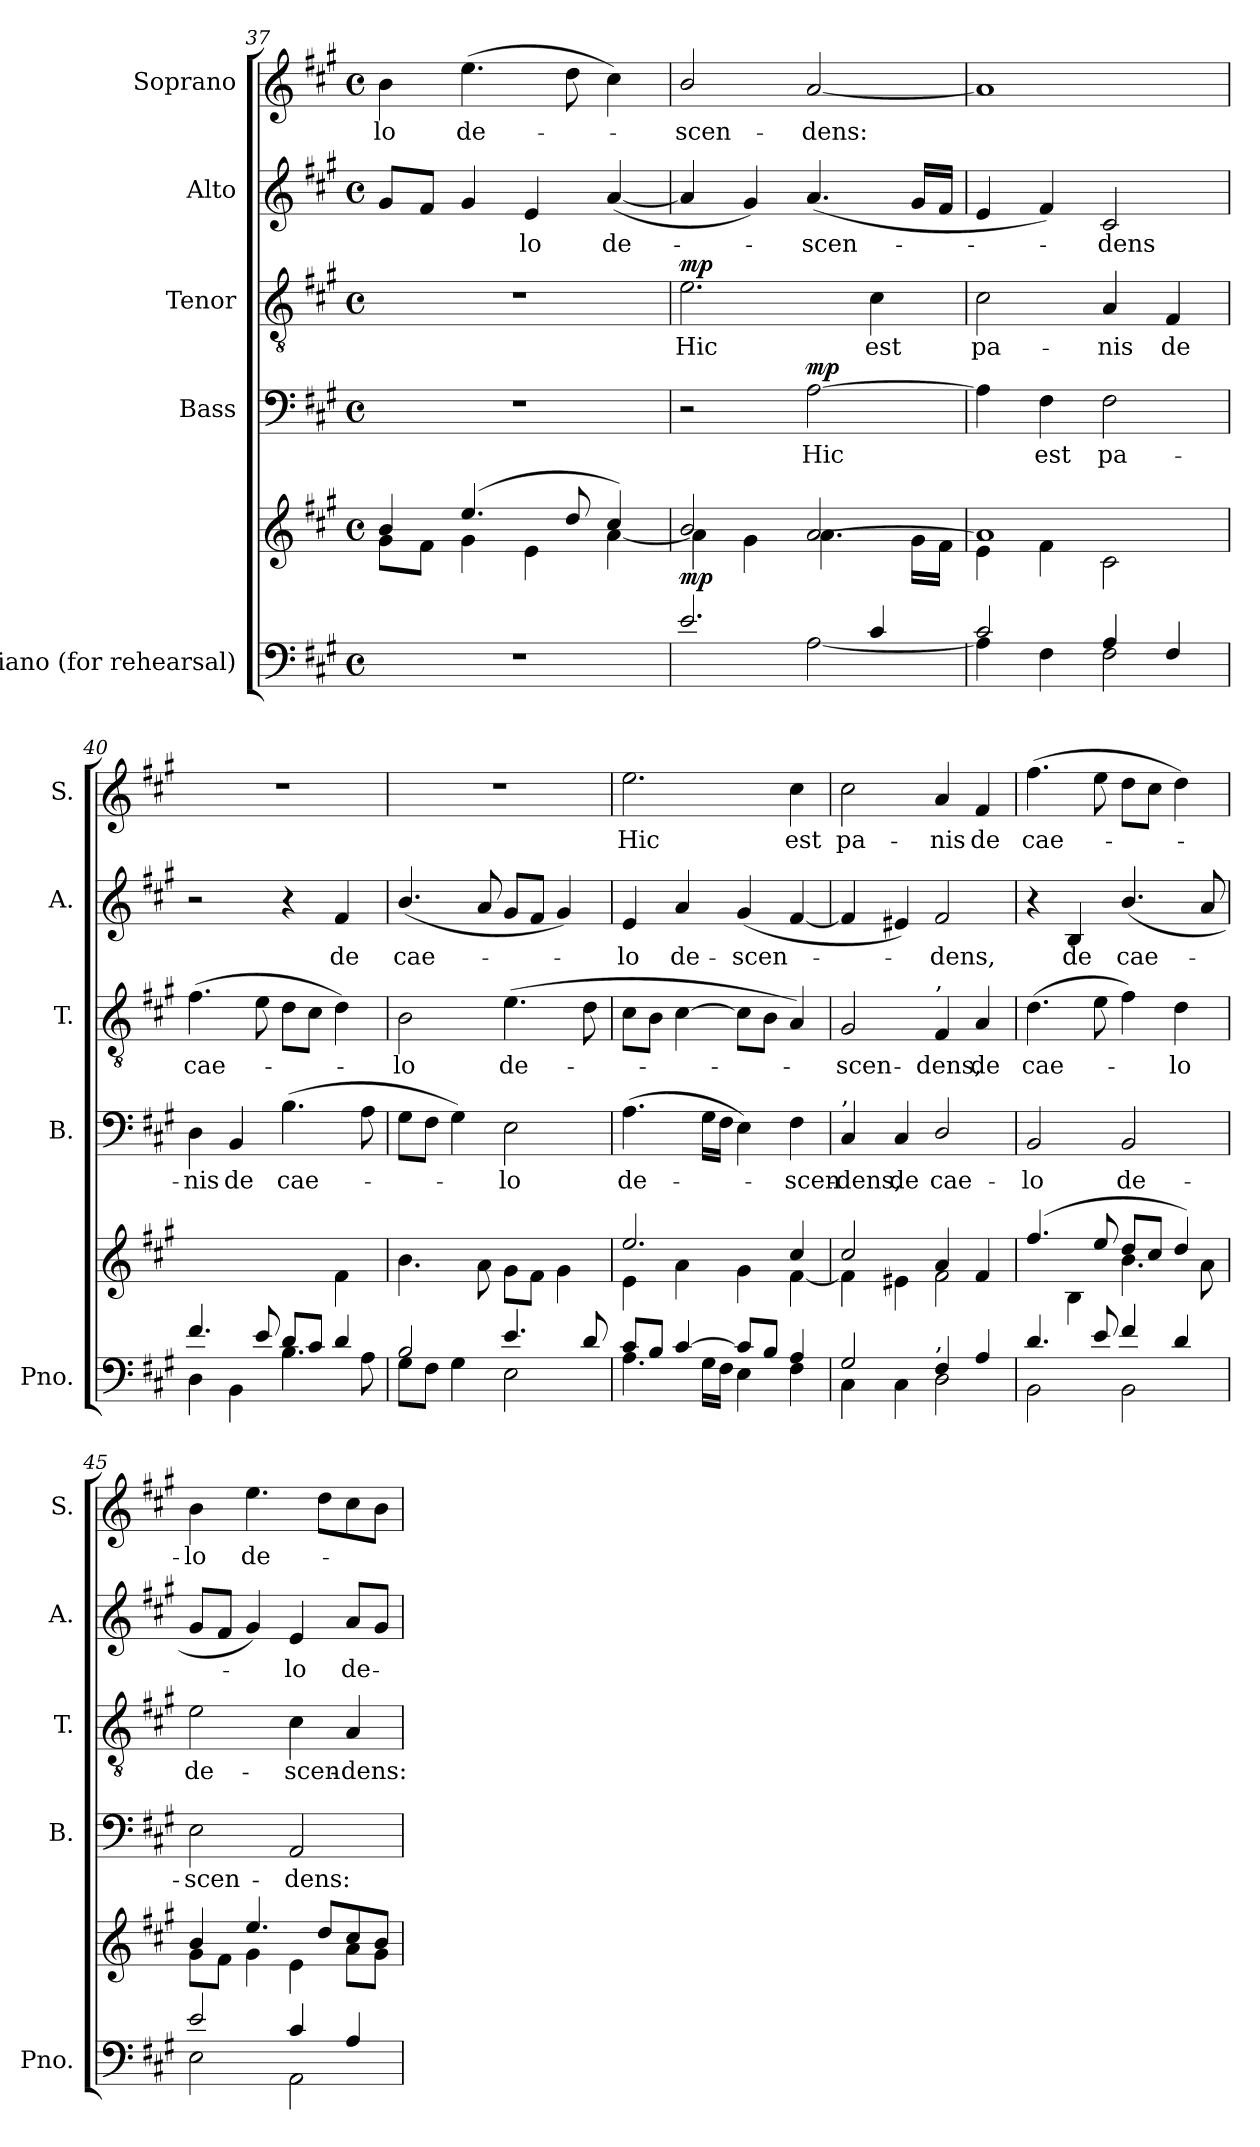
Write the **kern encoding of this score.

**kern	**kern	**dynam	**kern	**text	**dynam	**kern	**text	**dynam	**kern	**text	**kern	**text
*part5	*part5	*part5	*part4	*part4	*part4	*part3	*part3	*part3	*part2	*part2	*part1	*part1
*staff6	*staff5	*staff5/6	*staff4	*staff4	*staff4	*staff3	*staff3	*staff3	*staff2	*staff2	*staff1	*staff1
*I"Piano (for  rehearsal)	*	*	*I"Bass	*	*	*I"Tenor	*	*	*I"Alto	*	*I"Soprano	*
*I'Pno.	*	*	*I'B.	*	*	*I'T.	*	*	*I'A.	*	*I'S.	*
*clefF4	*clefG2	*	*clefF4	*	*	*clefGv2	*	*	*clefG2	*	*clefG2	*
*k[f#c#g#]	*k[f#c#g#]	*	*k[f#c#g#]	*	*	*k[f#c#g#]	*	*	*k[f#c#g#]	*	*k[f#c#g#]	*
*A:	*A:	*	*A:	*	*	*A:	*	*	*A:	*	*A:	*
*M4/4	*M4/4	*	*M4/4	*	*	*M4/4	*	*	*M4/4	*	*M4/4	*
*met(c)	*met(c)	*	*met(c)	*	*	*met(c)	*	*	*met(c)	*	*met(c)	*
=37	=37	=37	=37	=37	=37	=37	=37	=37	=37	=37	=37	=37
*	*^	*	*	*	*	*	*	*	*	*	*	*
!	!	!	!	!	!	!	!	!	!	!	!	!	!LO:LY:b
1r	4b/	8g#\L	.	1r	.	.	1r	.	.	8g#/L	.	4b\	-lo
.	.	8f#\J	.	.	.	.	.	.	.	8f#/J	.	.	.
!	!	!	!	!	!	!	!	!	!	!	!	!	!LO:LY:b
.	(>4.ee/	4g#\	.	.	.	.	.	.	.	4g#/	.	(>4.ee\	de-
!	!	!	!	!	!	!	!	!	!	!	!LO:LY:b	!	!
.	.	4e\	.	.	.	.	.	.	.	4e/	-lo	.	.
.	8dd/	.	.	.	.	.	.	.	.	.	.	8dd\	.
!	!	!	!	!	!	!	!	!	!	!	!LO:LY:b	!	!
.	4cc#/)	[4a\	.	.	.	.	.	.	.	(<[4a/	de-	4cc#\)	.
!!LO:PB:g=z
=38	=38	=38	=38	=38	=38	=38	=38	=38	=38	=38	=38	=38	=38
*^	*	*	*	*	*	*	*	*	*	*	*	*	*
!	!	!	!	!LO:DY:a=2	!	!	!	!	!LO:LY:b	!LO:DY:a	!	!	!	!LO:LY:b
2.e/	2ryy	2b/	4a\]	mp	2r	.	.	2.e\	Hic	mp	4a/]	.	2b/	scen-
.	.	.	4g#\	.	.	.	.	.	.	.	4g#/)	.	.	.
!	!	!	!	!	!	!LO:LY:b	!LO:DY:a	!	!	!	!	!LO:LY:b	!	!LO:LY:b
.	[2A\	[2a/	4.a\	.	[2A\	Hic	mp	.	.	.	(<4.a/	scen--	[2a/	-dens:
!	!	!	!	!	!	!	!	!	!LO:LY:b	!	!	!	!	!
4c#/	.	.	.	.	.	.	.	4c#\	est	.	.	.	.	.
.	.	.	16g#\LL	.	.	.	.	.	.	.	16g#/LL	.	.	.
.	.	.	16f#\JJ	.	.	.	.	.	.	.	16f#/JJ	.	.	.
=39	=39	=39	=39	=39	=39	=39	=39	=39	=39	=39	=39	=39	=39	=39
!	!	!	!	!	!	!	!	!	!LO:LY:b	!	!	!	!	!
2c#/	4A\]	1a]	4e\	.	4A\]	.	.	2c#\	pa-	.	4e/	.	1a]	.
!	!	!	!	!	!	!LO:LY:b	!	!	!	!	!	!	!	!
.	4F#\	.	4f#\	.	4F#\	est	.	.	.	.	4f#/)	.	.	.
!	!	!	!	!	!	!LO:LY:b	!	!	!LO:LY:b	!	!	!LO:LY:b	!	!
4A/	2F#\	.	2c#\	.	2F#\	pa-	.	4A/	-nis	.	2c#/	-dens	.	.
!	!	!	!	!	!	!	!	!	!LO:LY:b	!	!	!	!	!
4F#/	.	.	.	.	.	.	.	4F#/	de	.	.	.	.	.
=40	=40	=40	=40	=40	=40	=40	=40	=40	=40	=40	=40	=40	=40	=40
!	!	!	!	!	!	!LO:LY:b	!	!	!LO:LY:b	!	!	!	!	!
4.f#/	4D\	1ryy	2.ryy	.	4D\	-nis	.	(>4.f#\	cae--	.	2r	.	1r	.
!	!	!	!	!	!	!LO:LY:b	!	!	!	!	!	!	!	!
.	4BB\	.	.	.	4BB/	de	.	.	.	.	.	.	.	.
8e/	.	.	.	.	.	.	.	8e\	.	.	.	.	.	.
!	!	!	!	!	!	!LO:LY:b	!	!	!	!	!	!	!	!
8d/L	4.B\	.	.	.	(>4.B\	cae--	.	8d\L	.	.	4r	.	.	.
8c#/J	.	.	.	.	.	.	.	8c#\J	.	.	.	.	.	.
!	!	!	!	!	!	!	!	!	!	!	!	!LO:LY:b	!	!
4d/	.	.	4f#\	.	.	.	.	4d\)	.	.	4f#/	de	.	.
.	8A\	.	.	.	8A\	.	.	.	.	.	.	.	.	.
=41	=41	=41	=41	=41	=41	=41	=41	=41	=41	=41	=41	=41	=41	=41
!	!	!	!	!	!	!	!	!	!LO:LY:b	!	!	!LO:LY:b	!	!
2B/	8G#\L	1ryy	4.b\	.	8G#\L	.	.	2B\	-lo	.	(<4.b/	cae--	1r	.
.	8F#\J	.	.	.	8F#\J	.	.	.	.	.	.	.	.	.
.	4G#\	.	.	.	4G#\)	.	.	.	.	.	.	.	.	.
.	.	.	8a\	.	.	.	.	.	.	.	8a/	.	.	.
!	!	!	!	!	!	!LO:LY:b	!	!	!LO:LY:b	!	!	!	!	!
4.e/	2E\	.	8g#\L	.	2E\	-lo	.	(>4.e\	de--	.	8g#/L	.	.	.
.	.	.	8f#\J	.	.	.	.	.	.	.	8f#/J	.	.	.
.	.	.	4g#\	.	.	.	.	.	.	.	4g#/)	.	.	.
8d/	.	.	.	.	.	.	.	8d\	.	.	.	.	.	.
=42	=42	=42	=42	=42	=42	=42	=42	=42	=42	=42	=42	=42	=42	=42
!	!	!	!	!	!	!LO:LY:b	!	!	!	!	!	!LO:LY:b	!	!LO:LY:b
8c#/L	4.A\	2.ee/	4e\	.	(>4.A\	de--	.	8c#\L	.	.	4e/	-lo	2.ee\	Hic
8B/J	.	.	.	.	.	.	.	8B\J	.	.	.	.	.	.
!	!	!	!	!	!	!	!	!	!	!	!	!LO:LY:b	!	!
[4c#/	.	.	4a\	.	.	.	.	[4c#\	.	.	4a/	de-	.	.
.	16G#\LL	.	.	.	16G#\LL	.	.	.	.	.	.	.	.	.
.	16F#\JJ	.	.	.	16F#\JJ	.	.	.	.	.	.	.	.	.
!	!	!	!	!	!	!	!	!	!	!	!	!LO:LY:b	!	!
8c#/L]	4E\	.	4g#\	.	4E\)	.	.	8c#\L]	.	.	(<4g#/	-scen--	.	.
8B/J	.	.	.	.	.	.	.	8B\J	.	.	.	.	.	.
!	!	!	!	!	!	!LO:LY:b	!	!	!	!	!	!	!	!LO:LY:b
4A/	4F#\	4cc#/	[4f#\	.	4F#\	-scen-	.	4A/)	.	.	[4f#/	.	4cc#\	est
=43	=43	=43	=43	=43	=43	=43	=43	=43	=43	=43	=43	=43	=43	=43
!	!	!	!	!	!LO:TX:a:t=,	!	!	!	!	!	!	!	!	!
!	!	!	!	!	!	!LO:LY:b	!	!	!LO:LY:b	!	!	!	!	!LO:LY:b
2G#/	4C#\	2cc#/	4f#\]	.	4C#/	-dens,	.	2G#/	-scen-	.	4f#/]	.	2cc#\	pa-
!	!	!	!	!	!	!LO:LY:b	!	!	!	!	!	!	!	!
.	4C#\	.	4e#X\	.	4C#/	de	.	.	.	.	4e#X/)	.	.	.
!	!	!	!	!	!	!	!	!LO:TX:a:t=,	!	!	!	!	!	!
!LO:TX:a:t=,	!	!	!	!	!	!	!	!	!	!	!	!	!	!
!	!	!	!	!	!	!LO:LY:b	!	!	!LO:LY:b	!	!	!LO:LY:b	!	!LO:LY:b
4F#/	2D\	4a/	2f#\	.	2D/	cae-	.	4F#/	-dens,	.	2f#/	-dens,	4a/	-nis
!	!	!	!	!	!	!	!	!	!LO:LY:b	!	!	!	!	!LO:LY:b
4A/	.	4f#/	.	.	.	.	.	4A/	de	.	.	.	4f#/	de
!!LO:LB:g=z
=44	=44	=44	=44	=44	=44	=44	=44	=44	=44	=44	=44	=44	=44	=44
!	!	!	!	!	!	!LO:LY:b	!	!	!LO:LY:b	!	!	!	!	!LO:LY:b
4.d/	2BB\	(>4.ff#/	4ryy	.	2BB/	-lo	.	(>4.d\	cae--	.	4r	.	(>4.ff#\	cae--
!	!	!	!	!	!	!	!	!	!	!	!	!LO:LY:b	!	!
.	.	.	4B\	.	.	.	.	.	.	.	4B/	de	.	.
8e/	.	8ee/	.	.	.	.	.	8e\	.	.	.	.	8ee\	.
!	!	!	!	!	!	!LO:LY:b	!	!	!	!	!	!LO:LY:b	!	!
4f#/	2BB\	8dd/L	4.b\	.	2BB/	de-	.	4f#\)	.	.	(<4.b/	cae--	8dd\L	.
.	.	8cc#/J	.	.	.	.	.	.	.	.	.	.	8cc#\J	.
!	!	!	!	!	!	!	!	!	!LO:LY:b	!	!	!	!	!
4d/	.	4dd/)	.	.	.	.	.	4d\	-lo	.	.	.	4dd\)	.
.	.	.	8a\	.	.	.	.	.	.	.	8a/	.	.	.
=45	=45	=45	=45	=45	=45	=45	=45	=45	=45	=45	=45	=45	=45	=45
!	!	!	!	!	!	!LO:LY:b	!	!	!LO:LY:b	!	!	!	!	!LO:LY:b
2e/	2E\	4b/	8g#\L	.	2E\	-scen-	.	2e\	de-	.	8g#/L	.	4b\	-lo
.	.	.	8f#\J	.	.	.	.	.	.	.	8f#/J	.	.	.
!	!	!	!	!	!	!	!	!	!	!	!	!	!	!LO:LY:b
.	.	4.ee/	4g#\	.	.	.	.	.	.	.	4g#/)	.	4.ee\	de--
!	!	!	!	!	!	!LO:LY:b	!	!	!LO:LY:b	!	!	!LO:LY:b	!	!
4c#/	2AA\	.	4e\	.	2AA/	-dens:	.	4c#\	-scen-	.	4e/	-lo	.	.
.	.	8dd/L	.	.	.	.	.	.	.	.	.	.	8dd\L	.
!	!	!	!	!	!	!	!	!	!LO:LY:b	!	!	!LO:LY:b	!	!
4A/	.	8cc#/	8a\L	.	.	.	.	4A/	-dens:	.	8a/L	de--	8cc#\	.
.	.	8b/J	8g#\J	.	.	.	.	.	.	.	8g#/J	.	8b\J	.
*v	*v	*	*	*	*	*	*	*	*	*	*	*	*	*
*	*v	*v	*	*	*	*	*	*	*	*	*	*	*
=	=	=	=	=	=	=	=	=	=	=	=	=
*-	*-	*-	*-	*-	*-	*-	*-	*-	*-	*-	*-	*-
